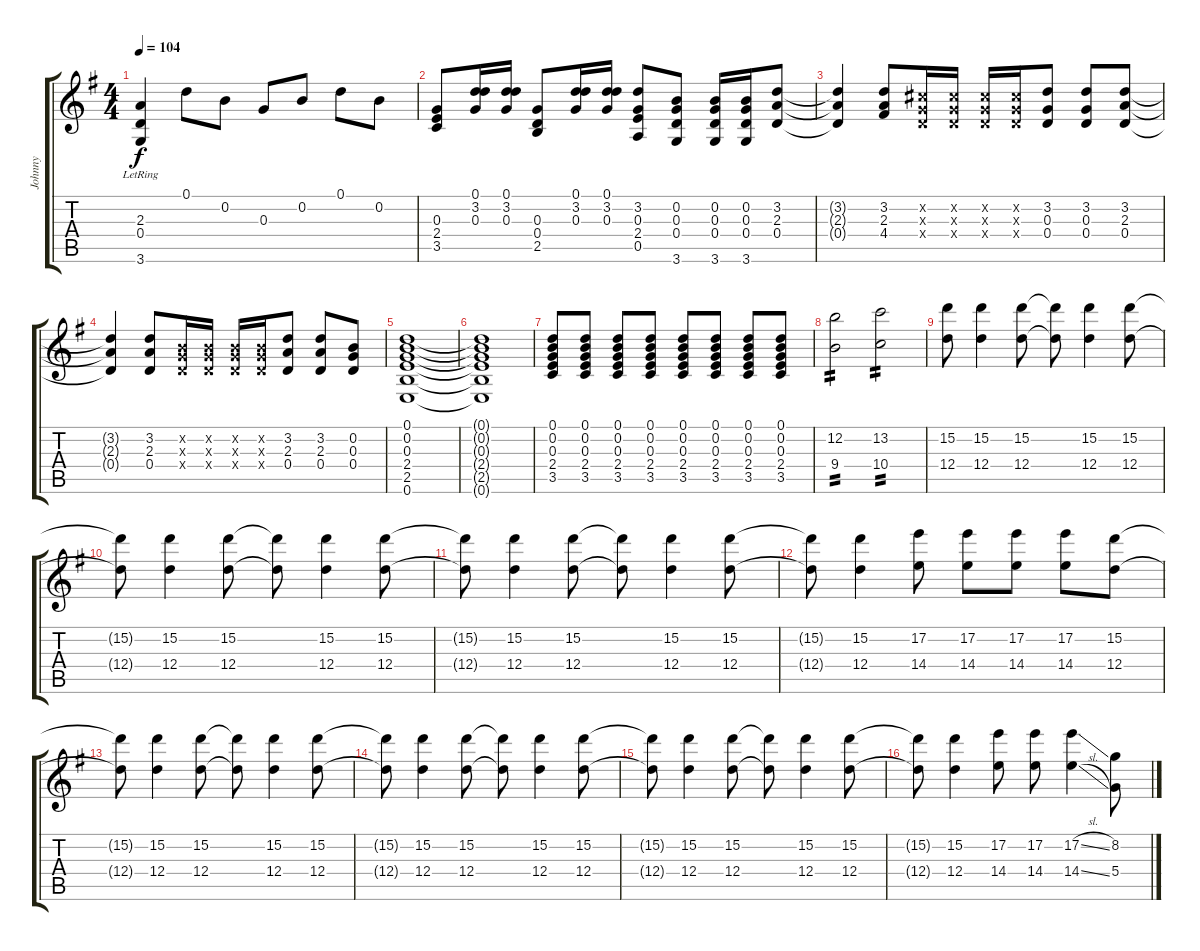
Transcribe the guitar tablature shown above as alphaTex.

\track ("Johnny" "Johnny") {instrument distortionguitar}
\staff {score tabs}
\tuning (D4 B3 G3 D3 A2 E2) {hide}
\ts (4 4)
\tempo 104
\clef g2
\ks g
(2.3{lr} 0.4{lr} 3.6{lr}).4{dy f} 0.1.8 0.2.8 0.3.8 0.2.8 0.1.8 0.2.8 |
(0.3 2.4 3.5).8 (0.1 3.2 0.3).16 (0.1 3.2 0.3).16 (0.3 0.4 2.5).8 (0.1 3.2 0.3).16 (0.1 3.2 0.3).16 (3.2 0.3 2.4 0.5).8 (0.2 0.3 0.4 3.6).8 (0.2 0.3 0.4 3.6).16 (0.2 0.3 0.4 3.6).16 (3.2 2.3 0.4).8 |
(3.2{t} 2.3{t} 0.4{t}).4 (3.2 2.3 4.4).8 (2.2{x} 0.3{x} 0.4{x}).16 (2.2{x} 0.3{x} 0.4{x}).16 (2.2{x} 0.3{x} 0.4{x}).16 (2.2{x} 0.3{x} 0.4{x}).16 (3.2 0.3 0.4).8 (3.2 0.3 0.4).8 (3.2 2.3 0.4).8 |
(3.2{t} 2.3{t} 0.4{t}).4 (3.2 2.3 0.4).8 (0.2{x} 0.3{x} 0.4{x}).16 (0.2{x} 0.3{x} 0.4{x}).16 (0.2{x} 0.3{x} 0.4{x}).16 (0.2{x} 0.3{x} 0.4{x}).16 (3.2 2.3 0.4).8 (3.2 2.3 0.4).8 (0.2 0.3 0.4).8 |
(0.1 0.2 0.3 2.4 2.5 0.6).1 |
(0.1{t} 0.2{t} 0.3{t} 2.4{t} 2.5{t} 0.6{t}).1 |
(0.1 0.2 0.3 2.4 3.5).8 (0.1 0.2 0.3 2.4 3.5).8 (0.1 0.2 0.3 2.4 3.5).8 (0.1 0.2 0.3 2.4 3.5).8 (0.1 0.2 0.3 2.4 3.5).8 (0.1 0.2 0.3 2.4 3.5).8 (0.1 0.2 0.3 2.4 3.5).8 (0.1 0.2 0.3 2.4 3.5).8 |
(12.2 9.4).2{tp 2} (13.2 10.4).2{tp 2} |
(15.2 12.4).8 (15.2 12.4).4 (15.2 12.4).8 (15.2{t} 12.4{t}).8 (15.2 12.4).4 (15.2 12.4).8 |
(15.2{t} 12.4{t}).8 (15.2 12.4).4 (15.2 12.4).8 (15.2{t} 12.4{t}).8 (15.2 12.4).4 (15.2 12.4).8 |
(15.2{t} 12.4{t}).8 (15.2 12.4).4 (15.2 12.4).8 (15.2{t} 12.4{t}).8 (15.2 12.4).4 (15.2 12.4).8 |
(15.2{t} 12.4{t}).8 (15.2 12.4).4 (17.2 14.4).8 (17.2 14.4).8 (17.2 14.4).8 (17.2 14.4).8 (15.2 12.4).8 |
(15.2{t} 12.4{t}).8 (15.2 12.4).4 (15.2 12.4).8 (15.2{t} 12.4{t}).8 (15.2 12.4).4 (15.2 12.4).8 |
(15.2{t} 12.4{t}).8 (15.2 12.4).4 (15.2 12.4).8 (15.2{t} 12.4{t}).8 (15.2 12.4).4 (15.2 12.4).8 |
(15.2{t} 12.4{t}).8 (15.2 12.4).4 (15.2 12.4).8 (15.2{t} 12.4{t}).8 (15.2 12.4).4 (15.2 12.4).8 |
(15.2{t} 12.4{t}).8 (15.2 12.4).4 (17.2 14.4).8 (17.2 14.4).8 (17.2{sl} 14.4{sl}).4 (8.2 5.4).8
